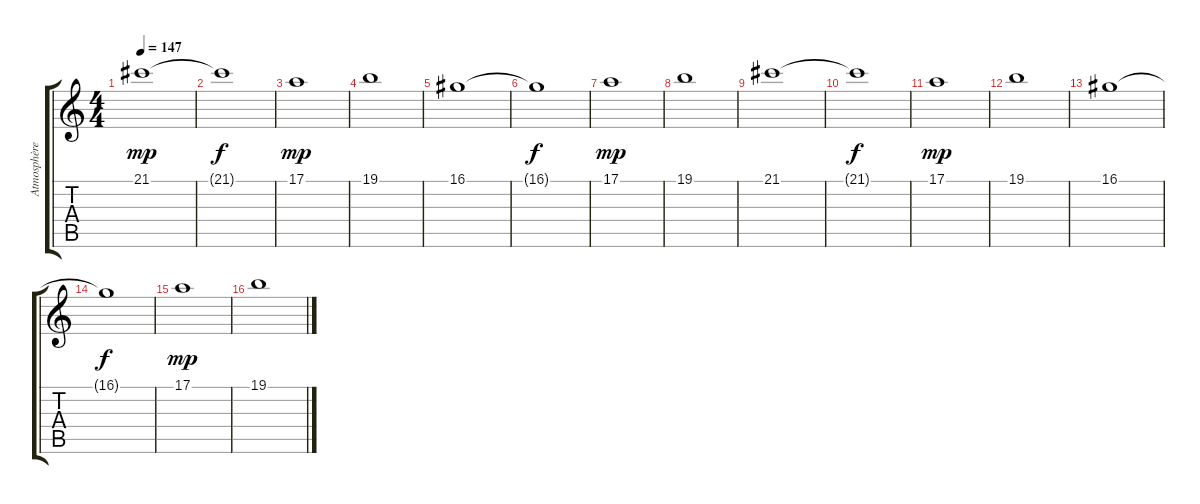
\track ("Atmosphère 1" "Atmosphère") {instrument pad2warm}
\staff {score tabs}
\tuning (E4 B3 G3 D3 A2 E2) {hide}
\ts (4 4)
\tempo 147
\clef g2
\ks c
21.1.1{dy mp} |
21.1{t}.1{dy f} |
17.1.1{dy mp} |
19.1.1 |
16.1.1 |
16.1{t}.1{dy f} |
17.1.1{dy mp} |
19.1.1 |
21.1.1 |
21.1{t}.1{dy f} |
17.1.1{dy mp} |
19.1.1 |
16.1.1 |
16.1{t}.1{dy f} |
17.1.1{dy mp} |
19.1.1
